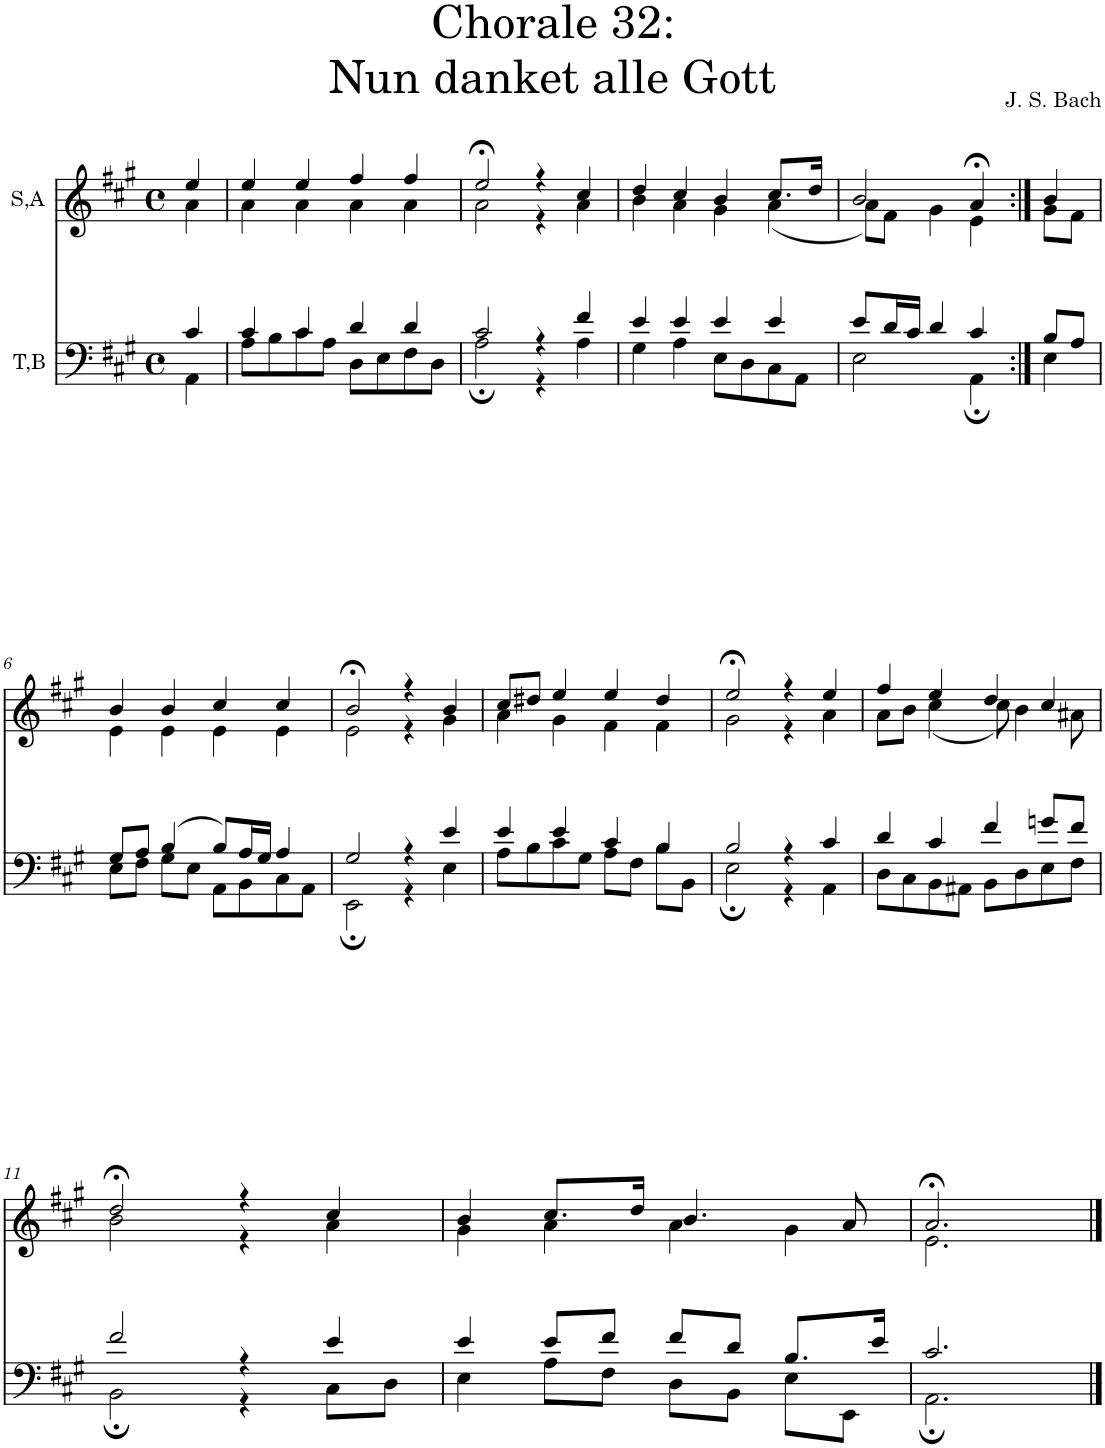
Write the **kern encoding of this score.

**kern	**kern
*part2	*part1
*staff2	*staff1
*I"T,B	*I"S,A
*clefF4	*clefG2
*k[f#c#g#]	*k[f#c#g#]
*M4/4	*M4/4
*met(c)	*met(c)
=	=
*^	*^
4c#/	4AA\	4ee/	4a\
=1	=1	=1	=1
4c#/	8A\L	4ee/	4a\
.	8B\	.	.
4c#/	8c#\	4ee/	4a\
.	8A\J	.	.
4d/	8D\L	4ff#/	4a\
.	8E\	.	.
4d/	8F#\	4ff#/	4a\
.	8D\J	.	.
=2	=2	=2	=2
2c#/	2A;\	2ee;</	2a\
4r	4r	4r	4r
4f#/	4A\	4cc#/	4a\
=3	=3	=3	=3
4e/	4G#\	4dd/	4b\
4e/	4A\	4cc#/	4a\
4e/	8E\L	4b/	4g#\
.	8D\	.	.
4e/	8C#\	8.cc#/L	(<4a\
.	8AA\J	.	.
.	.	16dd/Jk	.
=494	=494	=494	=494
8e/L	2E\	2b/	8a\L)
16d/L	.	.	8f#\J
16c#/JJ	.	.	.
4d/	.	.	4g#\
4c#/	4AA;\	4a;</	4e\
=495:|!	=495:|!	=495:|!	=495:|!
8B/L	4E\	4b/	8g#\L
8A/J	.	.	8f#\J
!!LO:LB:g=z	!!
=6	=6	=6	=6
8G#/L	8E\L	4b/	4e\
8A/J	8F#\J	.	.
(>4B/	8G#\L	4b/	4e\
.	8E\J	.	.
8B/L)	8AA\L	4cc#/	4e\
16A/L	8BB\	.	.
16G#/JJ	.	.	.
4A/	8C#\	4cc#/	4e\
.	8AA\J	.	.
=7	=7	=7	=7
2G#/	2EE;\	2b;</	2e\
4r	4r	4r	4r
4e/	4E\	4b/	4g#\
=8	=8	=8	=8
4e/	8A\L	8cc#/L	4a\
.	8B\	8dd#X/J	.
4e/	8c#\	4ee/	4g#\
.	8G#\J	.	.
4c#/	8A\L	4ee/	4f#\
.	8F#\J	.	.
4B/	8B\L	4dd#/	4f#\
.	8BB\J	.	.
=9	=9	=9	=9
2B/	2E;\	2ee;</	2g#\
4r	4r	4r	4r
4c#/	4AA\	4ee/	4a\
=10	=10	=10	=10
4d/	8D\L	4ff#/	8a\L
.	8C#\	.	8b\J
4c#/	8BB\	4ee/	(<4cc#\
.	8AA#X\J	.	.
4f#/	8BB\L	4dd/	8cc#\)
.	8D\	.	4b\
8gn/L	8E\	4cc#/	.
8f#/J	8F#\J	.	8a#X\
!!LO:LB:g=z	!!
=11	=11	=11	=11
2f#/	2BB;\	2dd;</	2b\
4r	4r	4r	4r
4e/	8C#\L	4cc#/	4a\
.	8D\J	.	.
=12	=12	=12	=12
4e/	4E\	4b/	4g#\
8e/L	8A\L	8.cc#/L	4a\
8f#/J	8F#\J	.	.
.	.	16dd/Jk	.
8f#/L	8D\L	4.b/	4a\
8d/J	8BB\J	.	.
8.B/L	8E\L	.	4g#\
.	8EE\J	8a/	.
16e/Jk	.	.	.
=13	=13	=13	=13
2.c#/	2.AA;\	2.a;</	2.e\
*v	*v	*	*
*	*v	*v
==	==
*-	*-
